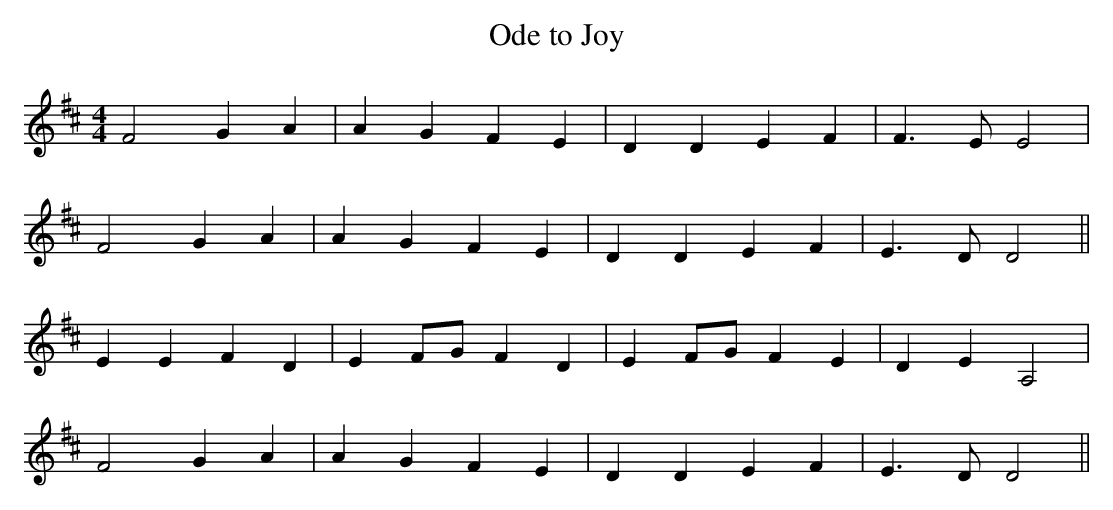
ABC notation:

X:1
T:Ode to Joy
M:4/4
K:D
F4 G2 A2|A2 G2 F2 E2|D2 D2 E2 F2|F3 E E4|
F4 G2 A2|A2 G2 F2 E2|D2 D2 E2 F2|E3 D D4||
E2 E2 F2 D2|E2 FG F2 D2|E2 FG F2 E2|D2 E2 A,4|
F4 G2 A2|A2 G2 F2 E2|D2 D2 E2 F2|E3 D D4||
